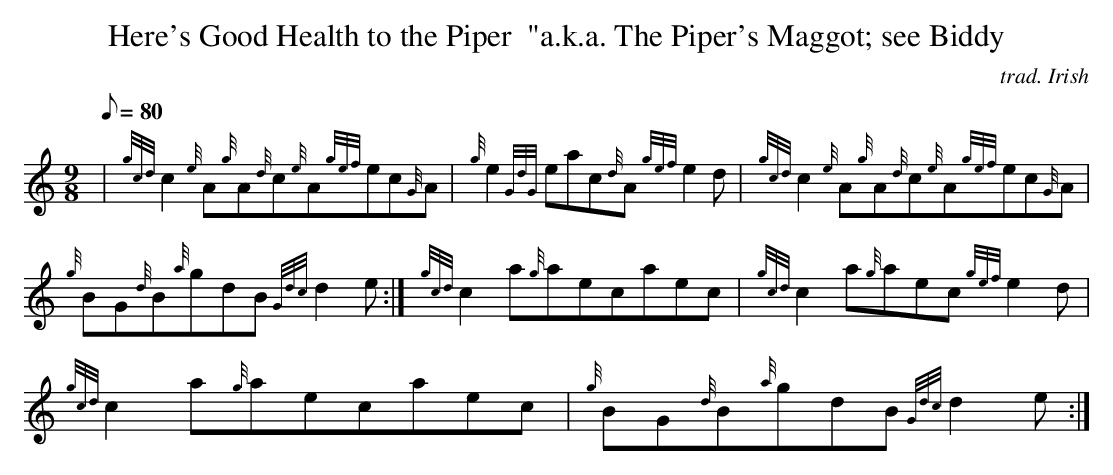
X:1
T:Here's Good Health to the Piper  "a.k.a. The Piper's Maggot; see Biddy
M:9/8
L:1/8
Q:80
C:trad. Irish
K:HP
| {gcd}c2{e}A{g}A{d}c{e}A{gef}ec{G}A | \
{g}e2{GdG}eac{d}A{gef}e2d | \
{gcd}c2{e}A{g}A{d}c{e}A{gef}ec{G}A |
{g}BG{d}B{a}gdB{Gdc}d2e :| \
{gcd}c2a{g}aecaec | \
{gcd}c2a{g}aec{gef}e2d |
{gcd}c2a{g}aecaec | \
{g}BG{d}B{a}gdB{Gdc}d2e :|
